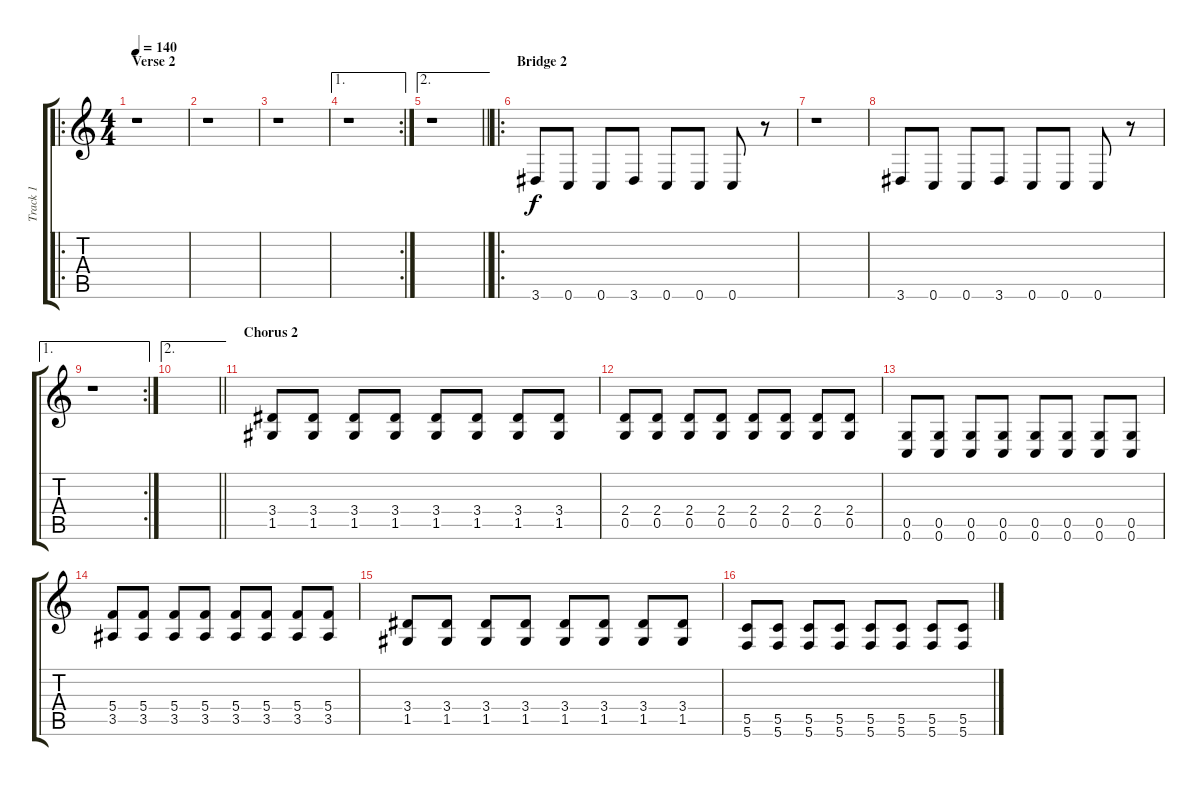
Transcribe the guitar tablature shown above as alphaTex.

\track ("Track 1" "Track 1") {instrument distortionguitar}
\staff {score tabs}
\tuning (D4 A3 F3 C3 G2 C2) {hide}
\ro
\ts (4 4)
\section ("" "Verse 2")
\tempo 140
\clef g2
\ks c
r.1{dy f} |
r.1 |
r.1 |
\ae 1
\rc 2
r.1 |
\ae 2
\barLineRight lightlight
r.1 |
\ro
\section ("" "Bridge 2")
3.6.8 0.6.8 0.6.8 3.6.8 0.6.8 0.6.8 0.6.8 r.8 |
r.1 |
3.6.8 0.6.8 0.6.8 3.6.8 0.6.8 0.6.8 0.6.8 r.8 |
\ae 1
\rc 2
r.1 |
\ae 2
\barLineRight lightlight
|
\section ("" "Chorus 2")
(3.4 1.5).8 (3.4 1.5).8 (3.4 1.5).8 (3.4 1.5).8 (3.4 1.5).8 (3.4 1.5).8 (3.4 1.5).8 (3.4 1.5).8 |
(2.4 0.5).8 (2.4 0.5).8 (2.4 0.5).8 (2.4 0.5).8 (2.4 0.5).8 (2.4 0.5).8 (2.4 0.5).8 (2.4 0.5).8 |
(0.5 0.6).8 (0.5 0.6).8 (0.5 0.6).8 (0.5 0.6).8 (0.5 0.6).8 (0.5 0.6).8 (0.5 0.6).8 (0.5 0.6).8 |
(5.4 3.5).8 (5.4 3.5).8 (5.4 3.5).8 (5.4 3.5).8 (5.4 3.5).8 (5.4 3.5).8 (5.4 3.5).8 (5.4 3.5).8 |
(3.4 1.5).8 (3.4 1.5).8 (3.4 1.5).8 (3.4 1.5).8 (3.4 1.5).8 (3.4 1.5).8 (3.4 1.5).8 (3.4 1.5).8 |
(5.5 5.6).8 (5.5 5.6).8 (5.5 5.6).8 (5.5 5.6).8 (5.5 5.6).8 (5.5 5.6).8 (5.5 5.6).8 (5.5 5.6).8
